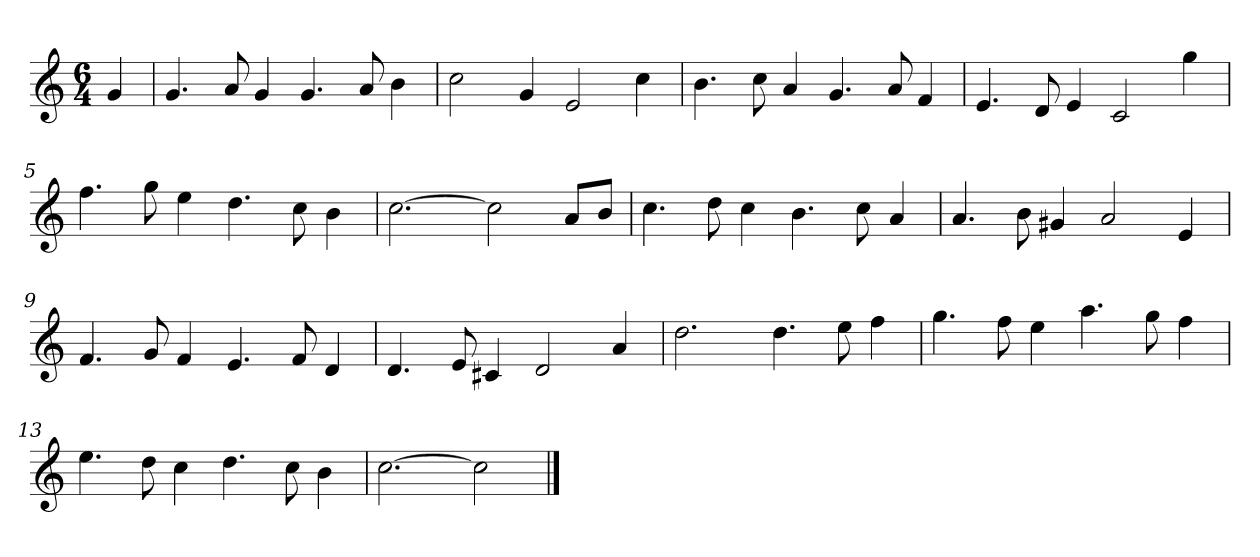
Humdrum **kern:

**kern
*part1
*staff1
*k[]
*M6/4
*MM120
=
4g
=1
4.g
8a
4g
4.g
8a
4b
=2
2cc
4g
2e
4cc
=3
4.b
8cc
4a
4.g
8a
4f
=4
4.e
8d
4e
2c
4gg
=5
4.ff
8gg
4ee
4.dd
8cc
4b
=6
[2.cc
2cc]
8aL
8bJ
=7
4.cc
8dd
4cc
4.b
8cc
4a
=8
4.a
8b
4g#X
2a
4e
=9
4.f
8g
4f
4.e
8f
4d
=10
4.d
8e
4c#X
2d
4a
=11
2.dd
4.dd
8ee
4ff
=12
4.gg
8ff
4ee
4.aa
8gg
4ff
=13
4.ee
8dd
4cc
4.dd
8cc
4b
=14
[2.cc
2cc]
==
*-
